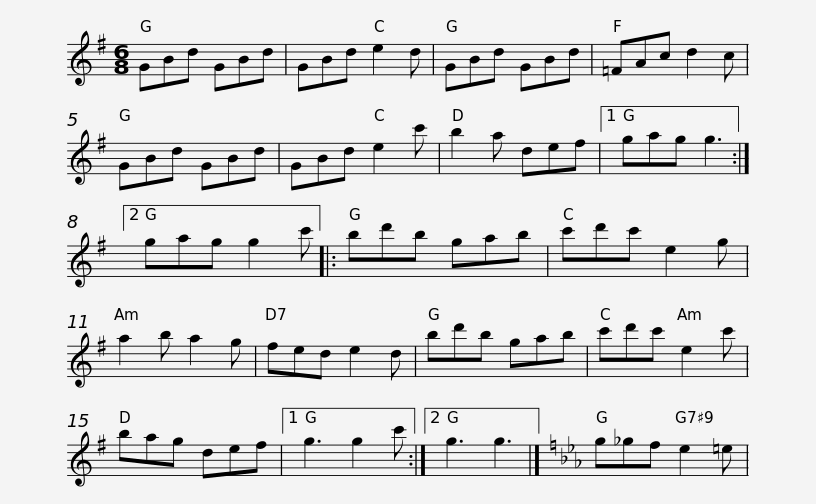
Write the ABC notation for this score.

X:1
L:1/8
M:6/8
I:linebreak $
K:G
V:1 treble
V:1
 GBd GBd | GBd e2 d | GBd GBd | =FAc d2 c | GBd GBd | %5
 GBd e2 c' |$ b2 a def |1 gag g3 :|2 gag g2 c' |: bd'b gab | %10
 c'd'c' e2 g | a2 b a2 g |$ fed e2 d | bd'b gab | c'd'c' e2 c' | %15
 bag def |1 g3 g2 c' :|2 g3 g3 |][K:Cmin] g_gf e2 =e | %19
